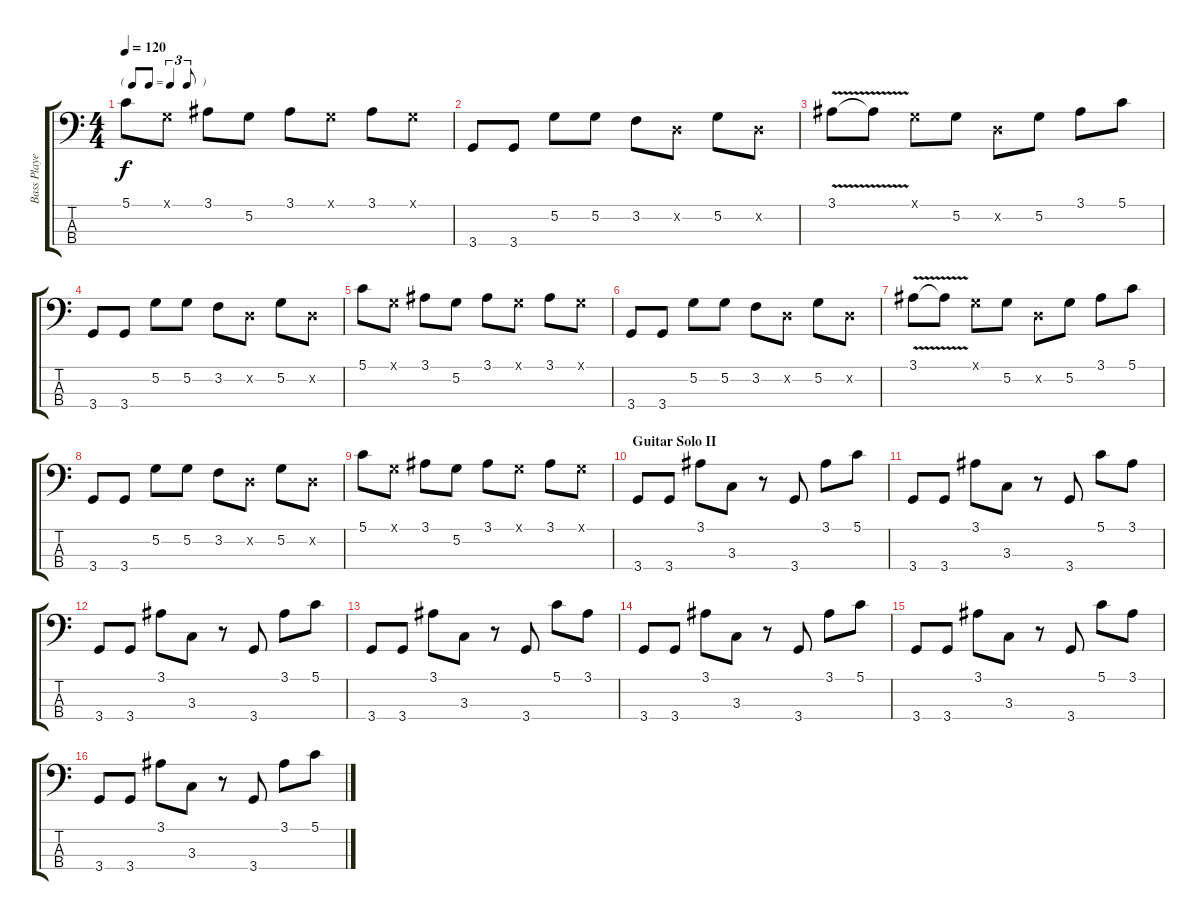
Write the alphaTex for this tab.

\track ("Bass Player" "Bass Playe") {instrument acousticguitarsteel}
\staff {score tabs}
\tuning (G2 D2 A1 E1) {hide}
\ts (4 4)
\tf triplet8th
\tempo 120
\clef f4
\ks c
5.1.8{dy f} 0.1{x}.8 3.1.8 5.2.8 3.1.8 0.1{x}.8 3.1.8 0.1{x}.8 |
3.4.8 3.4.8 5.2.8 5.2.8 3.2.8 0.2{x}.8 5.2.8 0.2{x}.8 |
3.1{v}.8 3.1{t}.8 0.1{x}.8 5.2.8 0.2{x}.8 5.2.8 3.1.8 5.1.8 |
3.4.8 3.4.8 5.2.8 5.2.8 3.2.8 0.2{x}.8 5.2.8 0.2{x}.8 |
5.1.8 0.1{x}.8 3.1.8 5.2.8 3.1.8 0.1{x}.8 3.1.8 0.1{x}.8 |
3.4.8 3.4.8 5.2.8 5.2.8 3.2.8 0.2{x}.8 5.2.8 0.2{x}.8 |
3.1{v}.8 3.1{t}.8 0.1{x}.8 5.2.8 0.2{x}.8 5.2.8 3.1.8 5.1.8 |
3.4.8 3.4.8 5.2.8 5.2.8 3.2.8 0.2{x}.8 5.2.8 0.2{x}.8 |
5.1.8 0.1{x}.8 3.1.8 5.2.8 3.1.8 0.1{x}.8 3.1.8 0.1{x}.8 |
\section ("" "Guitar Solo II")
3.4.8 3.4.8 3.1.8 3.3.8 r.8 3.4.8 3.1.8 5.1.8 |
3.4.8 3.4.8 3.1.8 3.3.8 r.8 3.4.8 5.1.8 3.1.8 |
3.4.8 3.4.8 3.1.8 3.3.8 r.8 3.4.8 3.1.8 5.1.8 |
3.4.8 3.4.8 3.1.8 3.3.8 r.8 3.4.8 5.1.8 3.1.8 |
3.4.8 3.4.8 3.1.8 3.3.8 r.8 3.4.8 3.1.8 5.1.8 |
3.4.8 3.4.8 3.1.8 3.3.8 r.8 3.4.8 5.1.8 3.1.8 |
3.4.8 3.4.8 3.1.8 3.3.8 r.8 3.4.8 3.1.8 5.1.8
